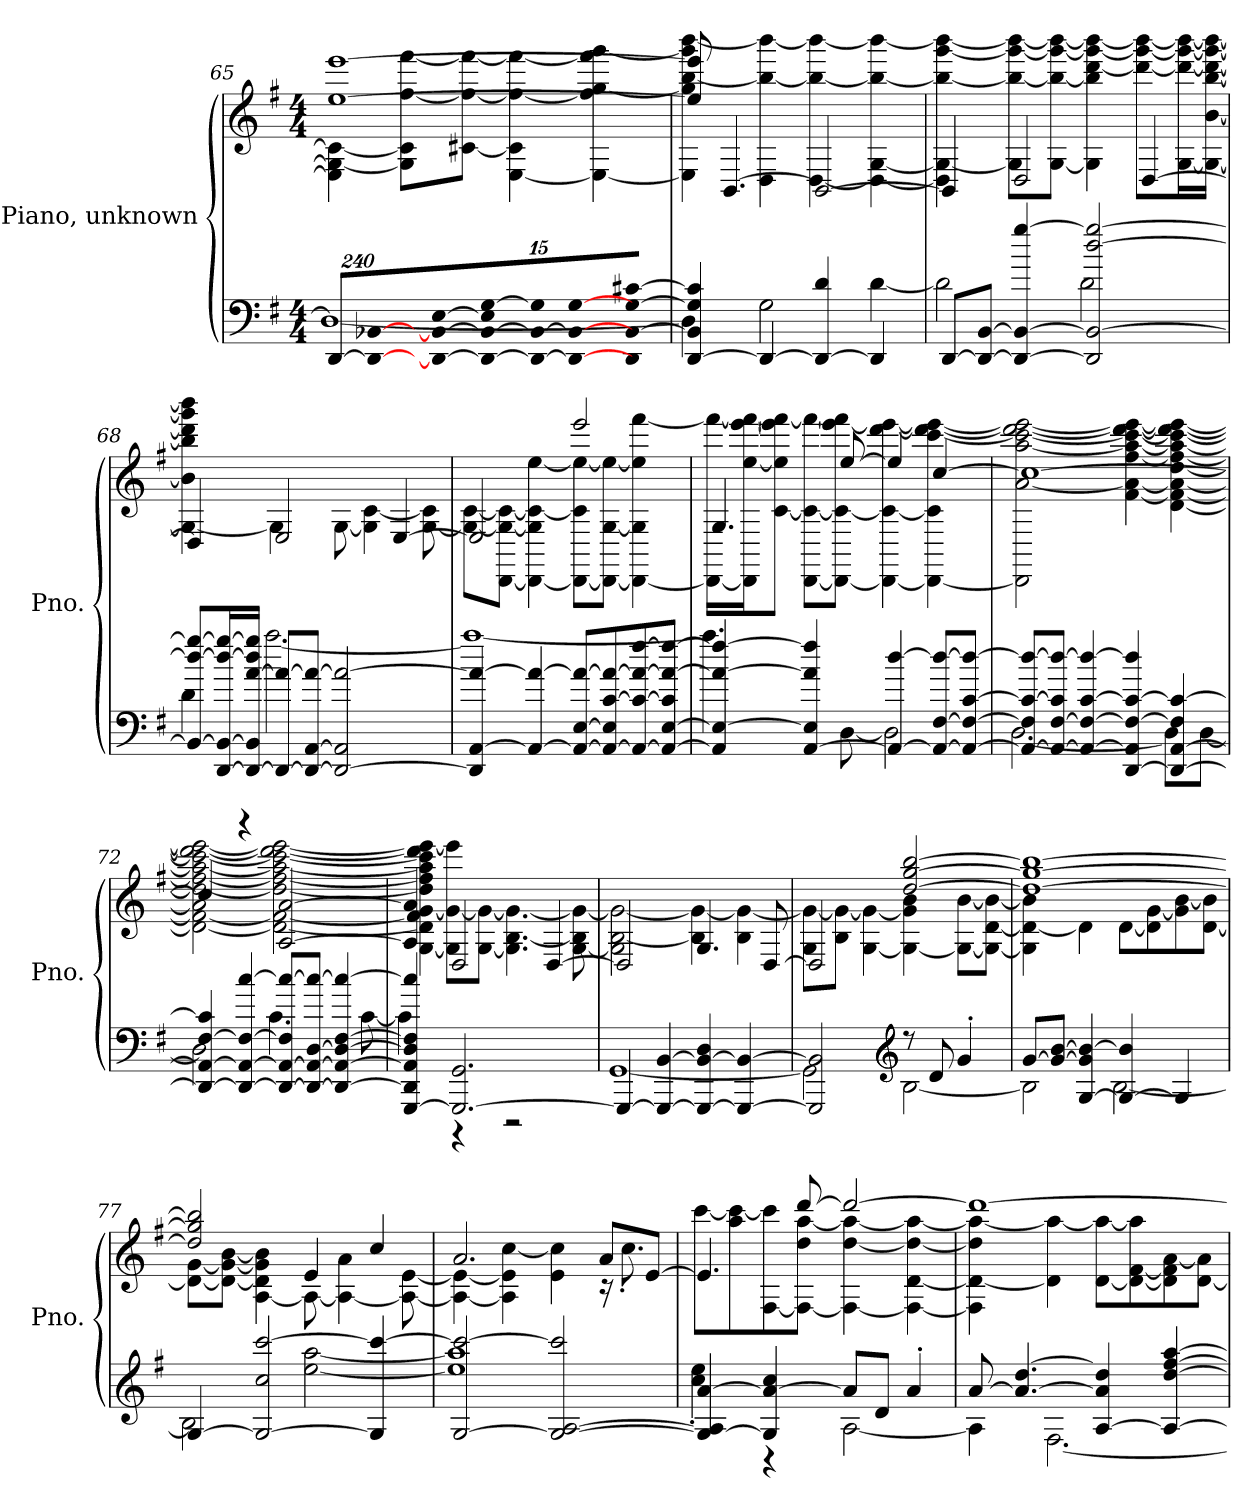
**kern	**kern
*part1	*part1
*staff2	*staff1
*I"Piano, unknown	*
*I'Pno.	*
*clefF4	*clefG2
*k[f#]	*k[f#]
*M4/4	*M4/4
*Xbrackettup	*
=65	=65
!LO:N:vis=8	!
*^	*^
[960%137DD/L	1D_	[1ee [1eee	4E\] 4G\_ 4c#\_
!LO:N:vis=8	!	!	!
960%137DD/_ [960%137BB-X/	.	.	.
.	.	.	8G\] 8c#\] [8ff#\ [8fff#\L
1920ryy	.	.	.
!LO:N:vis=8	!	!	!
960%137DD/_ 960%137BB-/_ [960%137E/	.	.	.
.	.	.	[8c#X\ 8ff#\_ 8fff#\_J
!LO:N:vis=8	!	!	!
960%137DD/_ 960%137BB-/_ 960%137E/] [960%137G/	.	.	.
.	.	.	[4E\ 4c#\] 4ff#\_ 4fff#\_
!LO:N:vis=8	!	!	!
960%137DD/_ 960%137BB-/_ 960%137G/]	.	.	.
!LO:N:vis=8	!	!	!
960%137DD/_ 960%137BB-/_ [960%137G/	.	.	.
.	.	.	4E\_ 4ff#\] [4gg\ 4fff#\] [4ggg\
1920ryy	.	.	.
!LO:N:vis=8	!	!	!
960%137DD/] 960%137BB-/_ 960%137G/_ [960%137c#X/J	.	.	.
!!LO:LB:g=z	!!
=66	=66	=66	=66
[4DD/ 4BB-/] 4G/] 4c#/]	4D\]	8ee/] 8eee/]	4E\] 4gg\] [4bb\ 4ggg\] [4bbb\
.	.	[4.BB/	.
4DD/_	2G\	.	4D\ 4bb\_ 4bbb\_
4DD/_ 4d/	.	2BB/_	[4D\ 4bb\_ 4bbb\_
4DD/]	[4d\	.	4D\_ [4G\ 4bb\_ 4bbb\_
=67	=67	=67	=67
[8DD/L	2d\]	4BB/]	4D\] 4G\_ 4bb\_ [4ggg\ 4bbb\_
8DD/_ [8BB/J	.	.	.
4DD/_ 4BB/_ [4gg/	.	2D/	8G\] 8bb\_ 8ggg\_ 8bbb\_L
.	.	.	[8G\ 8bb\_ 8ggg\_ 8bbb\_J
2DD/] 2BB/_ [2dd/ 2gg/_	2d\	.	4G\] 4bb\] [4ddd\ 4ggg\_ 4bbb\_
.	.	[4D/	8ddd\_ 8ggg\_ 8bbb\_L
.	.	.	[16G\ 16ddd\_ 16ggg\_ 16bbb\_L
.	.	.	16G\_ [16b\ [16bb\ 16ddd\_ 16ggg\_ 16bbb\_JJ
=68	=68	=68	=68
8BB/_ 8dd/_ 8gg/_L	4d\	4D/]	4G\_ 4b\] 4bb\] 4ddd\] 4ggg\] 4bbb\]
[16DD/ 16BB/_ 16dd/_ 16gg/_L	.	.	.
16DD/_ 16BB/] [16a/ 16dd/] 16gg/]JJ	.	.	.
8DD/_ 8a/_L	[2.aa\	2E/	4G\]
8DD/_ [8AA/ 8a/_J	.	.	.
2DD/_ 2AA/] 2a/_	.	.	[8G\
.	.	.	4G\] [4c\
.	.	[4E/	.
.	.	.	[8G\ 8c\]
!!LO:LB:g=z	!!
=69	=69	=69	=69
4DD/] [4AA/ 4a/_	1aa_	2E/]	8G\_ [8c\L
.	.	.	[8DD\ 8G\_ 8c\_J
4AA/_ 4a/_	.	.	4DD\_ 4G\] 4c\_ [4ee\
8AA/_ [8E/ 8a/_L	.	2eee/	8DD\_ 8c\] 8ee\_L
8AA/_ 8E/] [8c/ 8a/_	.	.	8DD\_ [8G\ 8ee\_J
8AA/_ 8c/_ 8a/_ [8ff#/	.	.	4DD\_ 4G\] 4ee\] [4fff#\
8AA/_ [8E/ 8c/] 8a/_ 8ff#/_J	.	.	.
=70	=70	=70	=70
4AA/] 4E/_ 4a/_ 4ff#/_	4.aa\]	4.G/	16DD\_ 16fff#\_LL
.	.	.	16DD\] [16ee\ [16eee\ 16fff#\_J
.	.	.	[8c\ 8ee\] 8eee\] 8fff#\_J
[4AA/ 4E/] 4a/] 4ff#/]	.	.	[8DD\ 8c\_ 8fff#\_L
.	[8D\	[8ee/	8DD\_ 8c\_ [8eee\ 8fff#\]J
4AA/_ [4dd/	2D\]	4ee/]	4DD\_ 4c\_ [4ddd\ 4eee\_
8AA/_ [8F#/ 8dd/_L	.	[4cc/	4DD\_ 4c\] [4ccc\ 4ddd\_ 4eee\_
8AA/_ 8F#/_ [8c/ 8dd/_J	.	.	.
=71	=71	=71	=71
8AA/_ 8F#/] 8c/_ 8dd/_L	[2.D\	1cc_	2DD\] [2a\ [2aa\ 2ccc\_ 2ddd\_ 2eee\_
8AA/_ [8F#/ 8c/] 8dd/_J	.	.	.
4AA/_ 4F#/_ [4c/ 4dd/_	.	.	.
[4DD/ 4AA/] 4F#/_ 4c/_ 4dd/]	.	.	[4f#\ 4a\_ [4ff#\ 4aa\_ 4ccc\_ 4ddd\_ 4eee\_
4DD/_ [4AA/ 4F#/] 4c/_	8D\L]	.	[4d\ 4f#\_ 4a\_ [4dd\ 4ff#\_ 4aa\_ 4ccc\_ 4ddd\_ 4eee\_
.	[8D\J	.	.
!!LO:LB:g=z	!!
=72	=72	=72	=72
4DD/_ 4AA/_ [4F#/ 4c/]	2D\]	4cc/]	2d\_ 2f#\_ 2a\] 2dd\_ 2ff#\_ 2aa\_ 2ccc\_ 2ddd\_ 2eee\_
4DD/_ 4AA/_ 4F#/_ [4cc/	.	4r	.
8DD/_ 8AA/_ 8F#/] 8cc/_L	4.c\	[2A/ [2a/	2d\_ 2f#\_ 2dd\_ 2ff#\_ 2aa\_ 2ccc\_ 2ddd\_ 2eee\_
8DD/_ 8AA/_ [8D/ 8cc/_J	.	.	.
4DD/_ 4AA/_ 4D/_ [4F#/ 4cc/_	.	.	.
.	[8c\	.	.
=73	=73	=73	=73
[4GGG/ 4DD/] 4AA/] 4D/] 4F#/] 4cc/]	4c\]	4A/] 4a/]	[4G\ 4d\] 4f#\] [4g\ 4dd\] 4ff#\] 4aa\] 4ccc\] 4ddd\] 4eee\_
2.GGG/_ 2.GG/	4r	2D/	8G\] 8g\_ 8eee\]L
.	.	.	[8G\ 8g\_J
.	2r	.	4.G\] [4.B\ 4.g\_
.	.	[4D/	.
.	.	.	[8G\ 8B\] 8g\_
=74	=74	=74	=74
4GGG/_	[1GG	2D/]	2G\] [2B\ 2g\_
4GGG/_ [4BB/	.	.	.
4GGG/_ 4BB/_ 4D/	.	4.G/	4B\] 4g\_
4GGG/_ 4BB/_	.	.	4B\ 4g\_
.	.	[8D/	.
=75	=75	=75	=75
2GGG/] 2BB/]	2GG\]	2D/]	8G\ 8g\_L
.	.	.	8B\ 8g\_J
.	.	.	[4G\ 4g\_
*clefG2	*	*	*
8r	[2B\	[2dd/ [2gg/ [2bb/	4G\_ 4g\] 4b\
8d/	.	.	.
4g'/	.	.	8G\_ [8b\L
.	.	.	8G\_ [8d\ 8b\_J
!!LO:LB:g=z	!!
=76	=76	=76	=76
[8g/L	2B\]	1dd_ 1gg_ 1bb_	4G\] 4d\_ 4b\]
8g/_ [8b/J	.	.	.
[4G/ 4g/] 4b/_	.	.	4d\]
4G/_ 4b/]	[2B\	.	[8d\L
.	.	.	8d\] [8g\
4G/]	.	.	8g\] [8b\
.	.	.	[8d\ 8b\]J
=77	=77	=77	=77
[4G/	2B\]	2dd/] 2gg/] 2bb/]	8d\_ [8g\L
.	.	.	8d\_ 8g\_ [8b\J
2G/_ 2cc/ [2ccc/	.	.	[4A\ 4d\] 4g\] 4b\]
.	[2ee\ [2aa\	4e/	8A\_
.	.	.	4A\_ 4a\
4G/] 4ccc/_	.	4cc/	.
.	.	.	8A\_ [8e\
=78	=78	=78	=78
[2G/ 2ccc/_	1ee] 1aa]	2.a/	4A\_ 4e\_
.	.	.	4A\] 4e\] [4cc\
2G/_ [2A/ 2ccc/]	.	.	4e\ 4cc\]
.	.	8a/L	16r
.	.	.	8.cc'\
.	.	[8e/J	.
=79	=79	=79	=79
4G/_ 4A/] [4a/	4cc\' 4ee\'	4.e/]	[8ccc\L
.	.	.	8aa\ 8ccc\_
4G/] 4a/_ 4cc/	4r	.	[8F#\ 8ccc\]
.	.	[8ddd/	8F#\_ 8dd\ [8aa\J
8a/L]	[2A\	2ddd/_	4F#\_ [4dd\ 4aa\_
8d/J	.	.	.
4a'/	.	.	4F#\_ [4d\ 4dd\_ 4aa\_
!!LO:PB:g=z	!!
=80	=80	=80	=80
[8a/	4A\]	1ddd_	4F#\] 4d\_ 4dd\] 4aa\_
4.a/_ [4.dd/	.	.	.
.	[2.F#\	.	4d\] 4aa\_
[4A/ 4a/] 4dd/]	.	.	[8d\ 8aa\_L
.	.	.	8d\_ [8f#\ 8aa\]
4A/_ [4dd/ [4ff#/ [4aa/	.	.	8d\] 8f#\] [8a\
.	.	.	[8d\ 8a\]J
*v	*v	*	*
*	*v	*v
=	=
*-	*-
